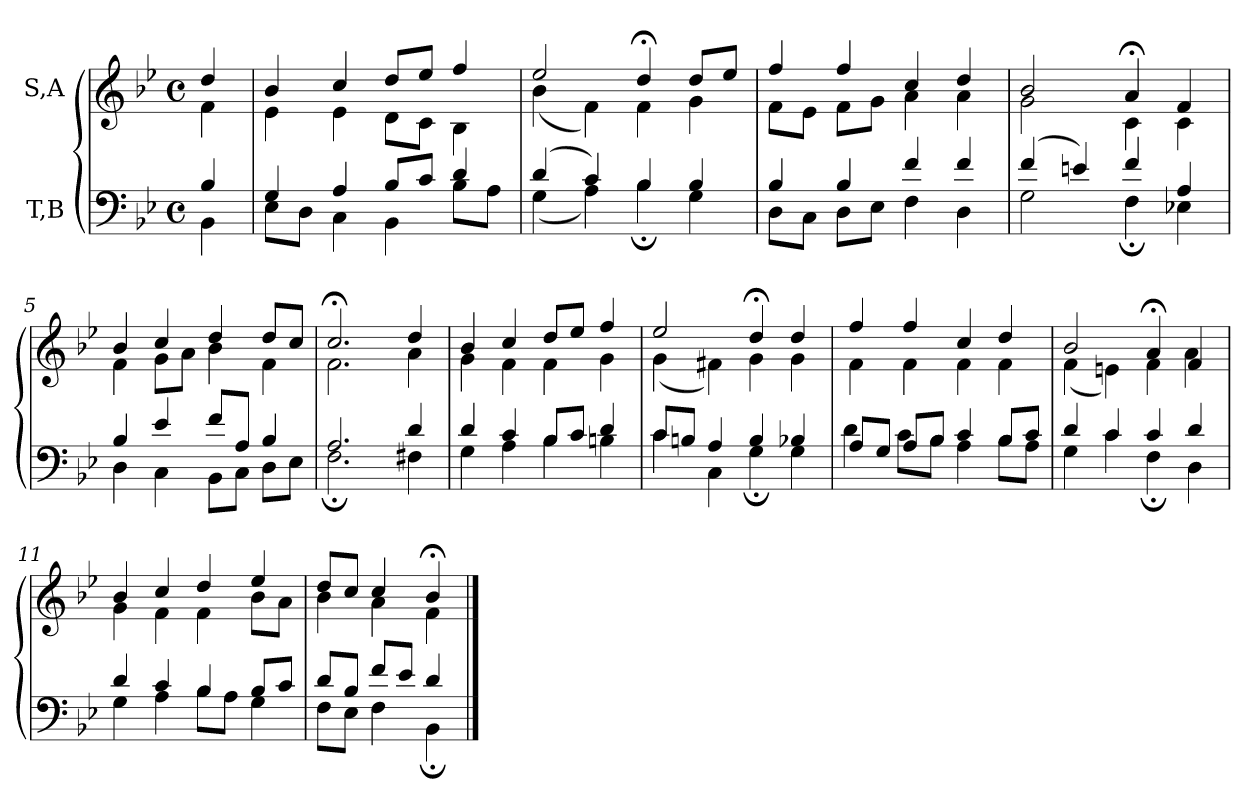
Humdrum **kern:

**kern	**kern
*part2	*part1
*staff2	*staff1
*I"T,B	*I"S,A
*clefF4	*clefG2
*k[b-e-]	*k[b-e-]
*M4/4	*M4/4
*met(c)	*met(c)
=	=
*^	*^
4B-	4BB-	4dd	4f
=1	=1	=1	=1
4G	8E-L	4b-	4e-
.	8DJ	.	.
4A	4C	4cc	4e-
8B-L	4BB-	8ddL	8dL
8cJ	.	8ee-J	8cJ
4d	8B-L	4ff	4B-
.	8AJ	.	.
=2	=2	=2	=2
(>4d	(<4G	2ee-	(<4b-
4c)	4A)	.	4f)
4B-	4B-;	4dd;<	4f
4B-	4G	8ddL	4g
.	.	8ee-J	.
=3	=3	=3	=3
4B-	8DL	4ff	8fL
.	8CJ	.	8e-J
4B-	8DL	4ff	8fL
.	8E-J	.	8gJ
4f	4F	4cc	4a
4f	4D	4dd	4a
=4	=4	=4	=4
(>4f	2G	2b-	2g
4en)	.	.	.
4f	4F;	4a;<	4c
4A	4E-X	4f	4c
=5	=5	=5	=5
4B-	4D	4b-	4f
4e-	4C	4cc	8gL
.	.	.	8aJ
8fL	8BB-L	4dd	4b-
8AJ	8CJ	.	.
4B-	8DL	8ddL	4f
.	8E-J	8ccJ	.
=6	=6	=6	=6
2.A	2.F;	2.cc;<	2.f
4d	4F#X	4dd	4a
=7	=7	=7	=7
4d	4G	4b-	4g
4c	4A	4cc	4f
8B-L	4B-	8ddL	4f
8cJ	.	8ee-J	.
4d	4Bn	4ff	4g
=8	=8	=8	=8
8cL	4c	2ee-	(<4g
8BnJ	.	.	.
4A	4C	.	4f#X)
4B	4G;	4dd;<	4g
4B-X	4G	4dd	4g
=9	=9	=9	=9
8AL	4d	4ff	4f
8GJ	.	.	.
8AL	8cL	4ff	4f
8B-J	8B-J	.	.
4c	4A	4cc	4f
8B-L	8B-L	4dd	4f
8cJ	8AJ	.	.
=10	=10	=10	=10
4d	4G	2b-	(<4f
4c	4c	.	4en)
4c	4F;	4a;<	4f
4d	4D	4f	4a
=11	=11	=11	=11
4d	4G	4b-	4g
4c	4A	4cc	4f
4B-	8B-L	4dd	4f
.	8AJ	.	.
8B-L	4G	4ee-	8b-L
8cJ	.	.	8aJ
=1696	=1696	=1696	=1696
8dL	8FL	8ddL	4b-
8B-J	8E-J	8ccJ	.
8fL	4F	4cc	4a
8e-J	.	.	.
4d	4BB-;	4b-;<	4f
*v	*v	*	*
*	*v	*v
==	==
*-	*-
